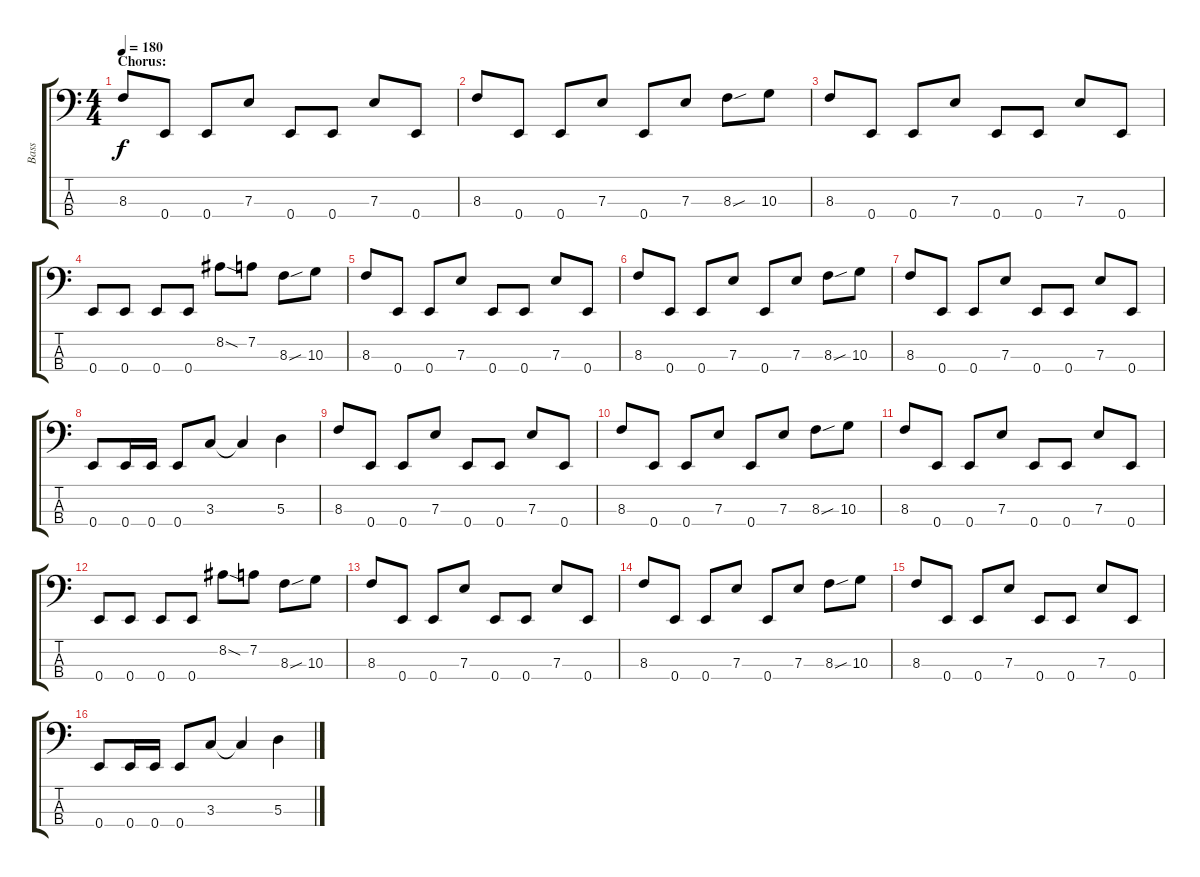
\track ("Bass" "Bass") {instrument electricbasspick}
\staff {score tabs}
\tuning (G2 D2 A1 E1) {hide}
\ts (4 4)
\section ("" "Chorus:")
\tempo 180
\clef f4
\ks c
8.3.8{dy f} 0.4.8 0.4.8 7.3.8 0.4.8 0.4.8 7.3.8 0.4.8 |
8.3.8 0.4.8 0.4.8 7.3.8 0.4.8 7.3.8 8.3{sou}.8 10.3.8 |
8.3.8 0.4.8 0.4.8 7.3.8 0.4.8 0.4.8 7.3.8 0.4.8 |
0.4.8 0.4.8 0.4.8 0.4.8 8.2{sod}.8 7.2.8 8.3{sou}.8 10.3.8 |
8.3.8 0.4.8 0.4.8 7.3.8 0.4.8 0.4.8 7.3.8 0.4.8 |
8.3.8 0.4.8 0.4.8 7.3.8 0.4.8 7.3.8 8.3{sou}.8 10.3.8 |
8.3.8 0.4.8 0.4.8 7.3.8 0.4.8 0.4.8 7.3.8 0.4.8 |
0.4.8 0.4.16 0.4.16 0.4.8 3.3.8 3.3{t}.4 5.3.4 |
8.3.8 0.4.8 0.4.8 7.3.8 0.4.8 0.4.8 7.3.8 0.4.8 |
8.3.8 0.4.8 0.4.8 7.3.8 0.4.8 7.3.8 8.3{sou}.8 10.3.8 |
8.3.8 0.4.8 0.4.8 7.3.8 0.4.8 0.4.8 7.3.8 0.4.8 |
0.4.8 0.4.8 0.4.8 0.4.8 8.2{sod}.8 7.2.8 8.3{sou}.8 10.3.8 |
8.3.8 0.4.8 0.4.8 7.3.8 0.4.8 0.4.8 7.3.8 0.4.8 |
8.3.8 0.4.8 0.4.8 7.3.8 0.4.8 7.3.8 8.3{sou}.8 10.3.8 |
8.3.8 0.4.8 0.4.8 7.3.8 0.4.8 0.4.8 7.3.8 0.4.8 |
0.4.8 0.4.16 0.4.16 0.4.8 3.3.8 3.3{t}.4 5.3.4
